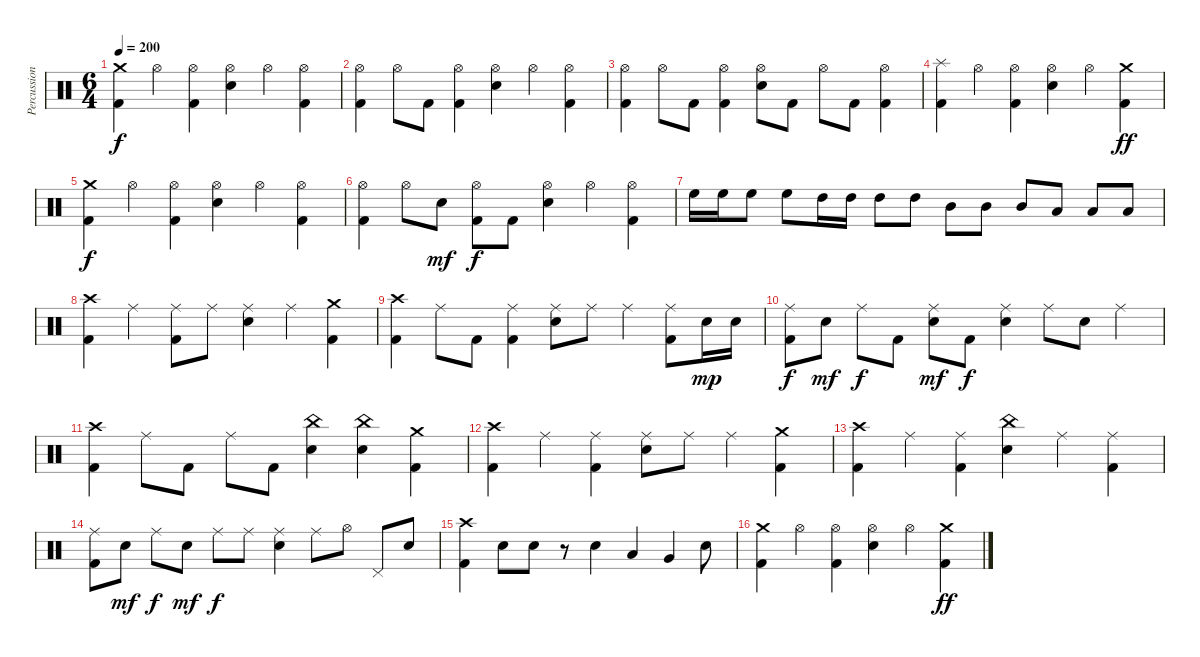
\track ("Percussion" "Percussion") {instrument percussion}
\staff {score}
\articulation defaults
\ts (6 4)
\tempo 200
\clef neutral
\ks c
("Crash medium (hit)" "Kick (hit) 2").4{dy f} "Hi-Hat (open)".4 ("Hi-Hat (open)" "Kick (hit) 2").4 ("Hi-Hat (open)" "Electric Snare (hit)").4 "Hi-Hat (open)".4 ("Hi-Hat (open)" "Kick (hit) 2").4 |
("Hi-Hat (open)" "Kick (hit) 2").4 "Hi-Hat (open)".8 "Kick (hit) 2".8 ("Hi-Hat (open)" "Kick (hit) 2").4 ("Hi-Hat (open)" "Electric Snare (hit)").4 "Hi-Hat (open)".4 ("Hi-Hat (open)" "Kick (hit) 2").4 |
("Hi-Hat (open)" "Kick (hit) 2").4 "Hi-Hat (open)".8 "Kick (hit) 2".8 ("Hi-Hat (open)" "Kick (hit) 2").4 ("Hi-Hat (open)" "Electric Snare (hit)").8 "Kick (hit) 2".8 "Hi-Hat (open)".8 "Kick (hit) 2".8 ("Hi-Hat (open)" "Kick (hit) 2").4 |
("Splash (hit)" "Kick (hit) 2").4 "Hi-Hat (open)".4 ("Hi-Hat (open)" "Kick (hit) 2").4 ("Hi-Hat (open)" "Electric Snare (hit)").4 "Hi-Hat (open)".4 ("Crash medium (hit)" "Kick (hit) 2").4{dy ff} |
("Crash medium (hit)" "Kick (hit) 2").4{dy f} "Hi-Hat (open)".4 ("Hi-Hat (open)" "Kick (hit) 2").4 ("Hi-Hat (open)" "Electric Snare (hit)").4 "Hi-Hat (open)".4 ("Hi-Hat (open)" "Kick (hit) 2").4 |
("Hi-Hat (open)" "Kick (hit) 2").4 "Hi-Hat (open)".8 "Electric Snare (hit)".8{dy mf} ("Hi-Hat (open)" "Kick (hit) 2").8{dy f} "Kick (hit) 2".8 ("Hi-Hat (open)" "Electric Snare (hit)").4 "Hi-Hat (open)".4 ("Hi-Hat (open)" "Kick (hit) 2").4 |
"High Floor Tom (hit)".16 "High Floor Tom (hit)".16 "High Floor Tom (hit)".8 "High Floor Tom (hit)".8 "High Tom (hit)".16 "High Tom (hit)".16 "High Tom (hit)".8 "High Tom (hit)".8 "Mid Tom (hit)".8 "Mid Tom (hit)".8 "Mid Tom (hit)".8 "Low Tom (hit)".8 "Low Tom (hit)".8 "Low Tom (hit)".8 |
("Crash high (hit)" "Kick (hit) 2").4 "Ride (middle)".4 ("Ride (middle)" "Kick (hit) 2").8 "Ride (middle)".8 ("Ride (middle)" "Electric Snare (hit)").4 "Ride (middle)".4 ("Crash medium (hit)" "Kick (hit) 2").4 |
("Crash high (hit)" "Kick (hit) 2").4 "Ride (middle)".8 "Kick (hit) 2".8 ("Ride (middle)" "Kick (hit) 2").4 ("Ride (middle)" "Electric Snare (hit)").8 "Ride (middle)".8 "Ride (middle)".4 ("Ride (middle)" "Kick (hit) 2").8 "Electric Snare (hit)".16{dy mp} "Electric Snare (hit)".16 |
("Ride (middle)" "Kick (hit) 2").8{dy f} "Electric Snare (hit)".8{dy mf} "Ride (middle)".8{dy f} "Kick (hit) 2".8 ("Ride (middle)" "Electric Snare (hit)").8{dy mf} "Kick (hit) 2".8{dy f} ("Ride (middle)" "Electric Snare (hit)").4 "Ride (middle)".8 "Electric Snare (hit)".8 "Ride (middle)".4 |
("Crash high (hit)" "Kick (hit) 2").4 "Ride (middle)".8 "Kick (hit) 2".8 "Ride (middle)".8 "Kick (hit) 2".8 ("China (hit)" "Electric Snare (hit)").4 ("China (hit)" "Electric Snare (hit)").4 ("Crash medium (hit)" "Kick (hit) 2").4 |
("Crash high (hit)" "Kick (hit) 2").4 "Ride (middle)".4 ("Ride (middle)" "Kick (hit) 2").4 ("Ride (middle)" "Electric Snare (hit)").8 "Ride (middle)".8 "Ride (middle)".4 ("Crash medium (hit)" "Kick (hit) 2").4 |
("Crash high (hit)" "Kick (hit) 2").4 "Ride (middle)".4 ("Ride (middle)" "Kick (hit) 2").4 ("China (hit)" "Electric Snare (hit)").4 "Ride (middle)".4 ("Ride (middle)" "Kick (hit) 2").4 |
("Ride (middle)" "Kick (hit) 2").8 "Electric Snare (hit)".8{dy mf} "Ride (middle)".8{dy f} "Electric Snare (hit)".8{dy mf} "Ride (middle)".8{dy f} "Ride (middle)".8 ("Ride (middle)" "Electric Snare (hit)").4 "Ride (middle)".8 "Hi-Hat (open)".8 "Pedal Hi-Hat (hit)".8 "Electric Snare (hit)".8 |
("Crash high (hit)" "Kick (hit) 2").4 "Electric Snare (hit)".8 "Electric Snare (hit)".8 r.8 "Electric Snare (hit)".4 "Low Tom (hit)".4 "Very Low Tom (hit)".4 "Electric Snare (hit)".8 |
("Crash medium (hit)" "Kick (hit) 2").4 "Hi-Hat (open)".4 ("Hi-Hat (open)" "Kick (hit) 2").4 ("Hi-Hat (open)" "Electric Snare (hit)").4 "Hi-Hat (open)".4 ("Crash medium (hit)" "Kick (hit) 2").4{dy ff}
